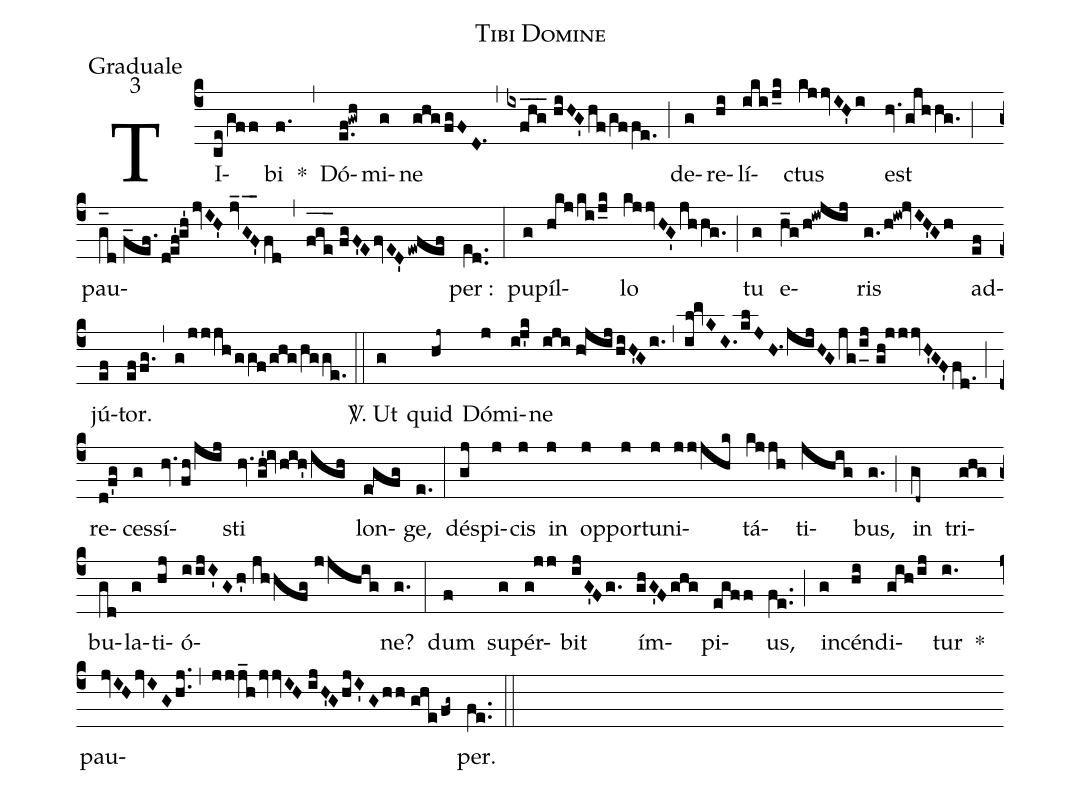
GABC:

name:Tibi Domine;
office-part:Graduale;
mode:3;
%%
(c4) TI(ce/gff)bi(f.) *(,) Dó(e.f!gwh)mi(g)ne(ghgfgFD.1) (,) (ixfhg___//hiHG'hf/gffe.) (;) <nlba>de(g)re(hi)lí</nlba>(iki/j_k)ctus(kjjvIH'i) est(hv.gjhhg.) (;) pau(g_[oh:h]d//f_ef./d!ef'!gh'jvIH'//jv_G_[oh:h+2.87mm]F'_3[oh:h+2.87mm]fd)(,)(f_[oh:h]g_[oh:h]e_[oh:h]//fgF'EfvED'ewfef)per :(e[ll:1]d..) (:) pu(g)píl(hkj/ki/j_k)lo(kjjvHG'jhhg.) (;) tu(g) e(h_g/h!iwjij)ris(g./h!iw!jvIH'Gh) ad(ef)jú(ef)tor.(effg.) (,) (g/jjjhggf/ghg/hgge.) (::) <sp>V/</sp>. Ut(g) quid(hj~) Dó(j)mi(ij'k)ne(iji//h!jij/hiH'Gi.) (,) ([oll:1{1]il!mvKI./!kl[oll:}]/!JH.1jijHG/!jg/!i_[uh:l]j/!/!gh!jjjvH'GF'fd.) (;) re(d!f'g)ces(g)sí(hv.fh/jij)sti(hv.gh'!ivhih'/igh) lon(e!gfg)ge,(e.) (:) dé(gj)spi(j)cis(j) in(j) op(j)por(j)tu(j)ni(jjjhk)tá(kjjh)ti(jhig)bus,(g.) (;) in(gd~) tri(ghg)bu(gd)la(g)ti(hj)ó(iijI'Gh'//jhhfg//jjhig)ne?(g.) (:) dum(f) su(g)pér(g!jj)bit(ijG'Fg.) ím(ghG'Fghg)pi(egff)us,(fe..) (;) in(g)cén(hi)di(gih/ij)tur(i.) *() pau(jvIHjvIGhj..)(,)(jjj_hjvvIH//ijH'GhjI'Ghh//ghe/fg~)per.(fe..) (::)
